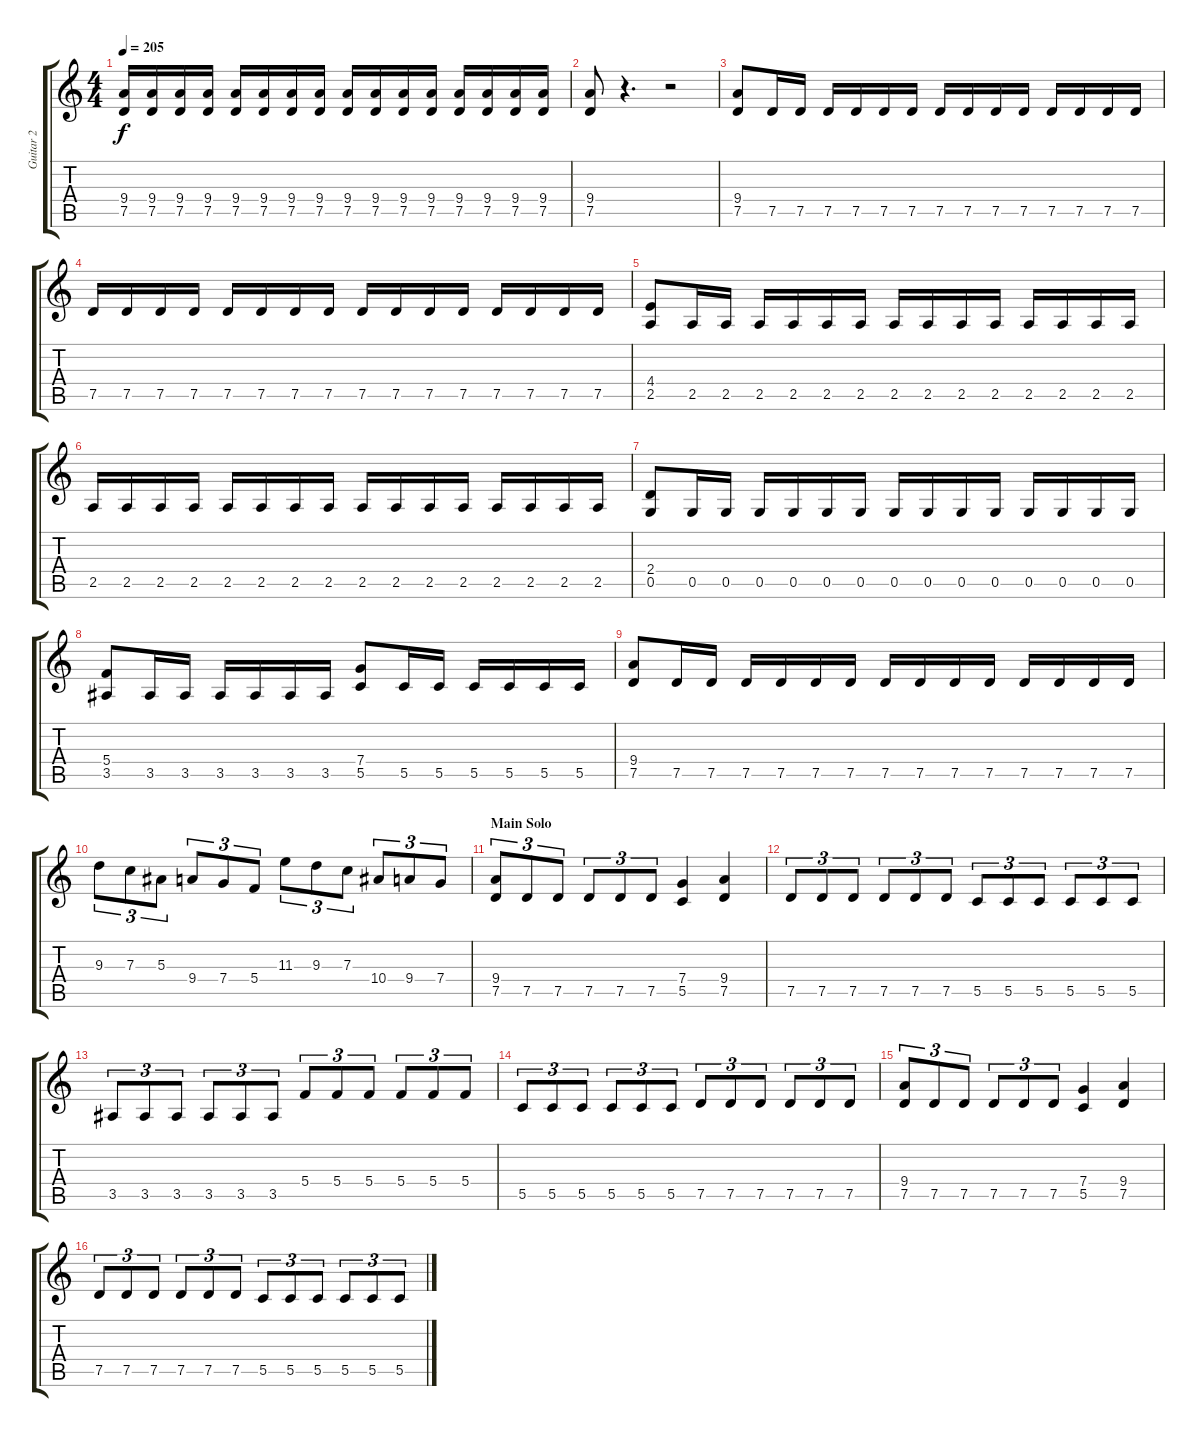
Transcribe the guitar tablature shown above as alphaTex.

\track ("Guitar 2" "Guitar 2") {instrument distortionguitar}
\staff {score tabs}
\tuning (D4 A3 F3 C3 G2 D2) {hide}
\ts (4 4)
\tempo 205
\clef g2
\ks c
(9.4 7.5).16{dy f} (9.4 7.5).16 (9.4 7.5).16 (9.4 7.5).16 (9.4 7.5).16 (9.4 7.5).16 (9.4 7.5).16 (9.4 7.5).16 (9.4 7.5).16 (9.4 7.5).16 (9.4 7.5).16 (9.4 7.5).16 (9.4 7.5).16 (9.4 7.5).16 (9.4 7.5).16 (9.4 7.5).16 |
(9.4 7.5).8 r.4{d} r.2 |
(9.4 7.5).8 7.5.16 7.5.16 7.5.16 7.5.16 7.5.16 7.5.16 7.5.16 7.5.16 7.5.16 7.5.16 7.5.16 7.5.16 7.5.16 7.5.16 |
7.5.16 7.5.16 7.5.16 7.5.16 7.5.16 7.5.16 7.5.16 7.5.16 7.5.16 7.5.16 7.5.16 7.5.16 7.5.16 7.5.16 7.5.16 7.5.16 |
(4.4 2.5).8 2.5.16 2.5.16 2.5.16 2.5.16 2.5.16 2.5.16 2.5.16 2.5.16 2.5.16 2.5.16 2.5.16 2.5.16 2.5.16 2.5.16 |
2.5.16 2.5.16 2.5.16 2.5.16 2.5.16 2.5.16 2.5.16 2.5.16 2.5.16 2.5.16 2.5.16 2.5.16 2.5.16 2.5.16 2.5.16 2.5.16 |
(2.4 0.5).8 0.5.16 0.5.16 0.5.16 0.5.16 0.5.16 0.5.16 0.5.16 0.5.16 0.5.16 0.5.16 0.5.16 0.5.16 0.5.16 0.5.16 |
(5.4 3.5).8 3.5.16 3.5.16 3.5.16 3.5.16 3.5.16 3.5.16 (7.4 5.5).8 5.5.16 5.5.16 5.5.16 5.5.16 5.5.16 5.5.16 |
(9.4 7.5).8 7.5.16 7.5.16 7.5.16 7.5.16 7.5.16 7.5.16 7.5.16 7.5.16 7.5.16 7.5.16 7.5.16 7.5.16 7.5.16 7.5.16 |
9.3.8{tu (3 2)} 7.3.8{tu (3 2)} 5.3.8{tu (3 2)} 9.4.8{tu (3 2)} 7.4.8{tu (3 2)} 5.4.8{tu (3 2)} 11.3.8{tu (3 2)} 9.3.8{tu (3 2)} 7.3.8{tu (3 2)} 10.4.8{tu (3 2)} 9.4.8{tu (3 2)} 7.4.8{tu (3 2)} |
\section ("" "Main Solo")
(9.4 7.5).8{tu (3 2)} 7.5.8{tu (3 2)} 7.5.8{tu (3 2)} 7.5.8{tu (3 2)} 7.5.8{tu (3 2)} 7.5.8{tu (3 2)} (7.4 5.5).4 (9.4 7.5).4 |
7.5.8{tu (3 2)} 7.5.8{tu (3 2)} 7.5.8{tu (3 2)} 7.5.8{tu (3 2)} 7.5.8{tu (3 2)} 7.5.8{tu (3 2)} 5.5.8{tu (3 2)} 5.5.8{tu (3 2)} 5.5.8{tu (3 2)} 5.5.8{tu (3 2)} 5.5.8{tu (3 2)} 5.5.8{tu (3 2)} |
3.5.8{tu (3 2)} 3.5.8{tu (3 2)} 3.5.8{tu (3 2)} 3.5.8{tu (3 2)} 3.5.8{tu (3 2)} 3.5.8{tu (3 2)} 5.4.8{tu (3 2)} 5.4.8{tu (3 2)} 5.4.8{tu (3 2)} 5.4.8{tu (3 2)} 5.4.8{tu (3 2)} 5.4.8{tu (3 2)} |
5.5.8{tu (3 2)} 5.5.8{tu (3 2)} 5.5.8{tu (3 2)} 5.5.8{tu (3 2)} 5.5.8{tu (3 2)} 5.5.8{tu (3 2)} 7.5.8{tu (3 2)} 7.5.8{tu (3 2)} 7.5.8{tu (3 2)} 7.5.8{tu (3 2)} 7.5.8{tu (3 2)} 7.5.8{tu (3 2)} |
(9.4 7.5).8{tu (3 2)} 7.5.8{tu (3 2)} 7.5.8{tu (3 2)} 7.5.8{tu (3 2)} 7.5.8{tu (3 2)} 7.5.8{tu (3 2)} (7.4 5.5).4 (9.4 7.5).4 |
7.5.8{tu (3 2)} 7.5.8{tu (3 2)} 7.5.8{tu (3 2)} 7.5.8{tu (3 2)} 7.5.8{tu (3 2)} 7.5.8{tu (3 2)} 5.5.8{tu (3 2)} 5.5.8{tu (3 2)} 5.5.8{tu (3 2)} 5.5.8{tu (3 2)} 5.5.8{tu (3 2)} 5.5.8{tu (3 2)}
